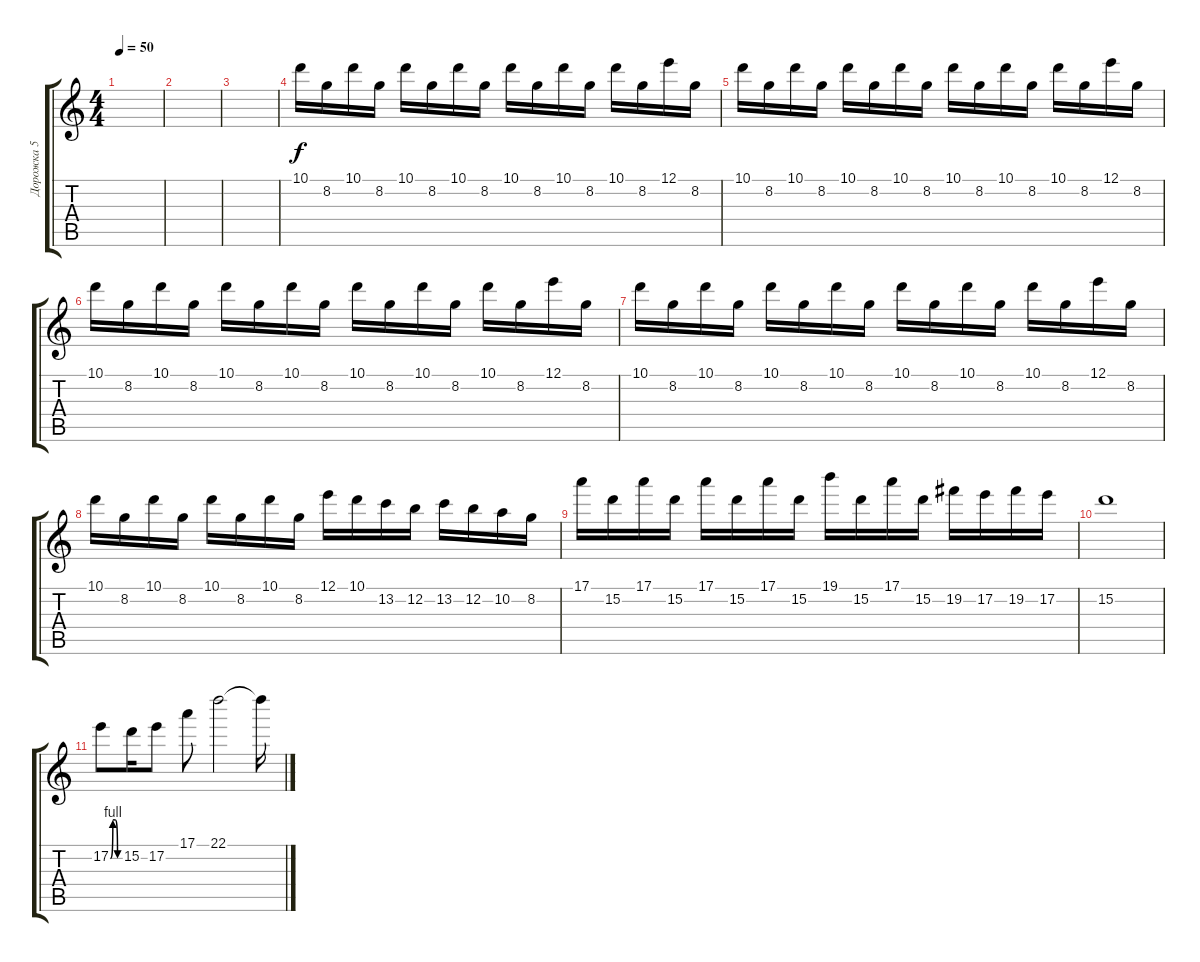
\track ("Дорожка 5" "Дорожка 5") {instrument distortionguitar}
\staff {score tabs}
\tuning (E4 B3 G3 D3 A2 E2) {hide}
\ts (4 4)
\tempo 50
\clef g2
\ks c
|
|
|
10.1.16 8.2.16 10.1.16 8.2.16 10.1.16 8.2.16 10.1.16 8.2.16 10.1.16 8.2.16 10.1.16 8.2.16 10.1.16 8.2.16 12.1.16 8.2.16 |
10.1.16 8.2.16 10.1.16 8.2.16 10.1.16 8.2.16 10.1.16 8.2.16 10.1.16 8.2.16 10.1.16 8.2.16 10.1.16 8.2.16 12.1.16 8.2.16 |
10.1.16 8.2.16 10.1.16 8.2.16 10.1.16 8.2.16 10.1.16 8.2.16 10.1.16 8.2.16 10.1.16 8.2.16 10.1.16 8.2.16 12.1.16 8.2.16 |
10.1.16 8.2.16 10.1.16 8.2.16 10.1.16 8.2.16 10.1.16 8.2.16 10.1.16 8.2.16 10.1.16 8.2.16 10.1.16 8.2.16 12.1.16 8.2.16 |
10.1.16 8.2.16 10.1.16 8.2.16 10.1.16 8.2.16 10.1.16 8.2.16 12.1.16 10.1.16 13.2.16 12.2.16 13.2.16 12.2.16 10.2.16 8.2.16 |
17.1.16{dy f} 15.2.16 17.1.16 15.2.16 17.1.16 15.2.16 17.1.16 15.2.16 19.1.16 15.2.16 17.1.16 15.2.16 19.2.16 17.2.16 19.2.16 17.2.16 |
15.2.1 |
17.2{be (custom 0 0 15 4 30 4 45 0 60 0)}.8 15.2.16 17.2.8 17.1.8 22.1.2 22.1{t}.16
